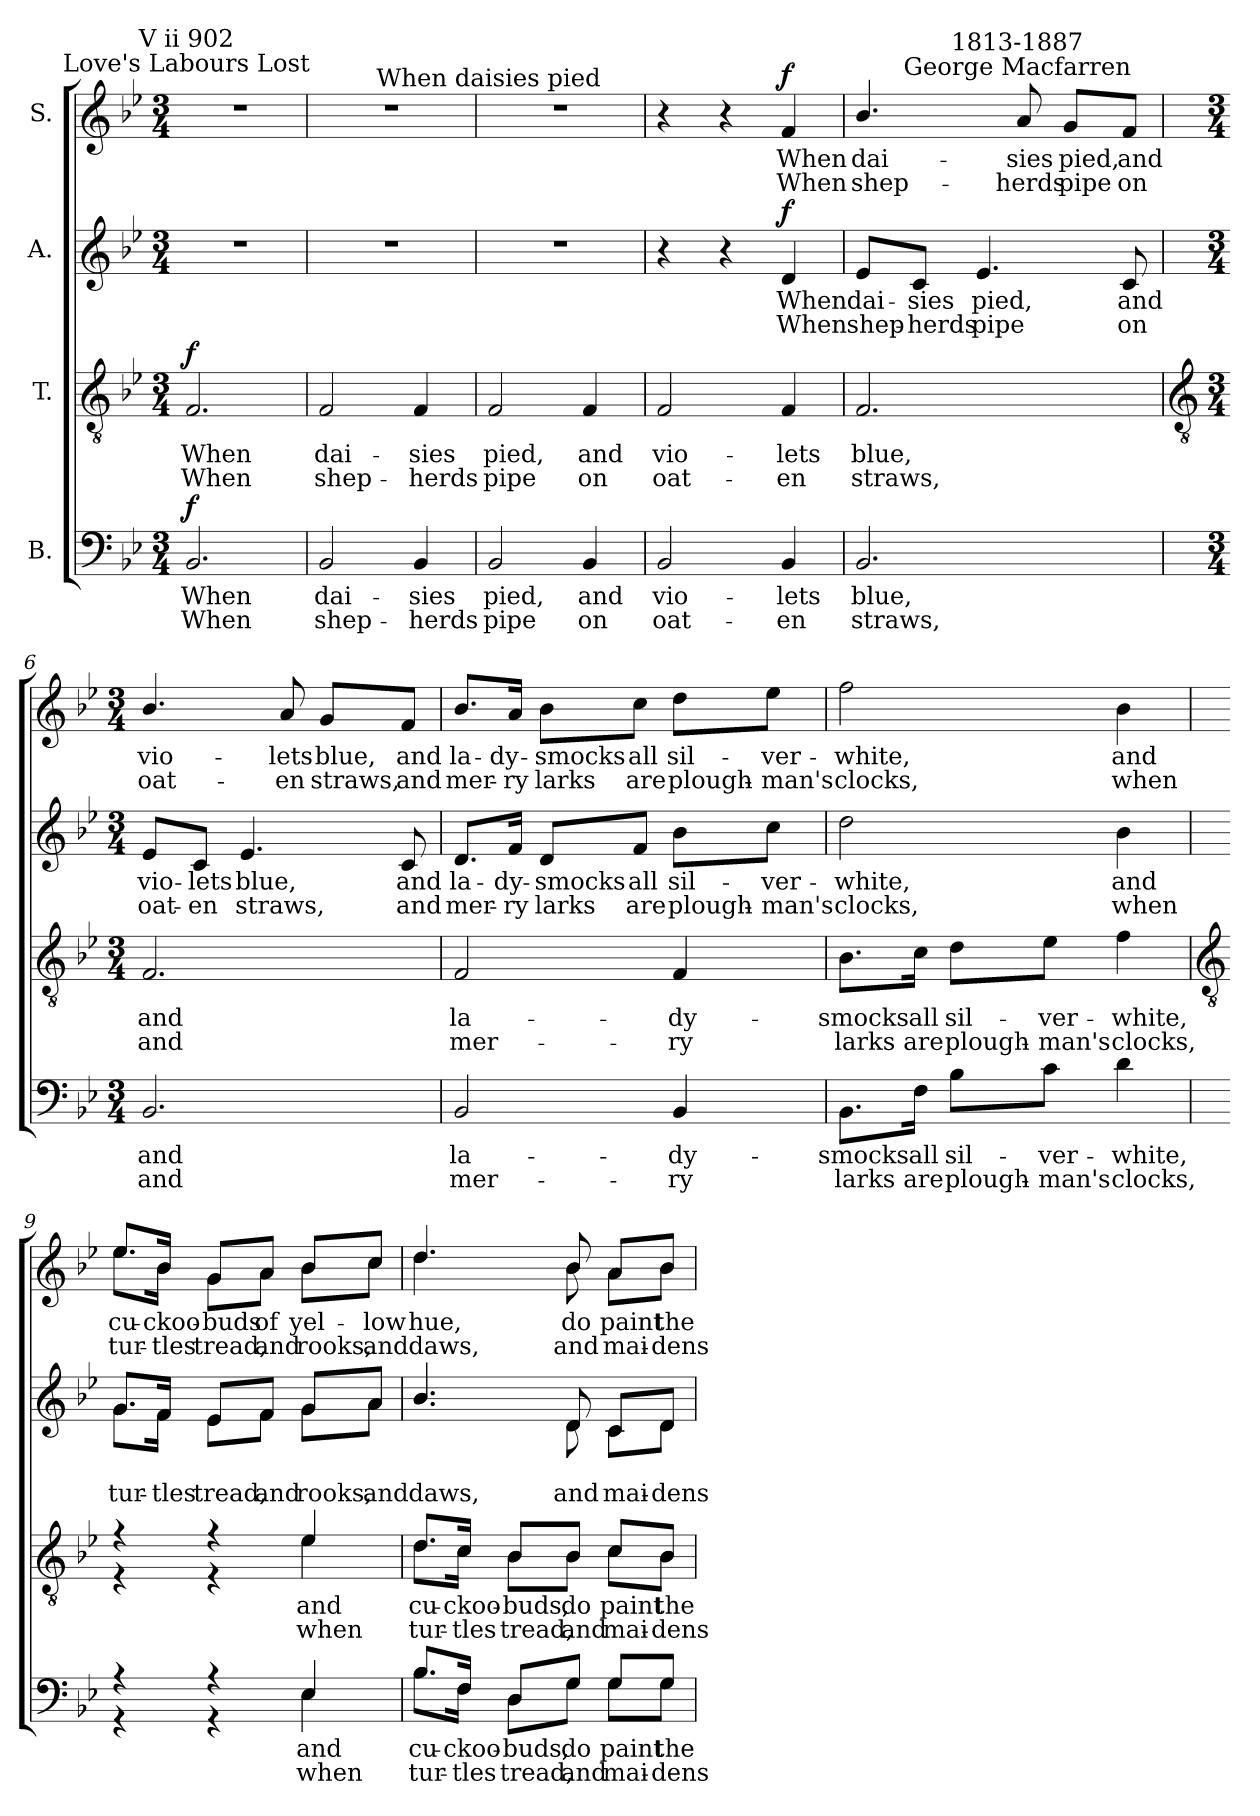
**kern	**text	**text	**dynam	**kern	**text	**text	**dynam	**kern	**text	**text	**dynam	**kern	**text	**text	**dynam
*part4	*part4	*part4	*part4	*part3	*part3	*part3	*part3	*part2	*part2	*part2	*part2	*part1	*part1	*part1	*part1
*staff4	*staff4	*staff4	*staff4	*staff3	*staff3	*staff3	*staff3	*staff2	*staff2	*staff2	*staff2	*staff1	*staff1	*staff1	*staff1
*I"B.	*	*	*	*I"T.	*	*	*	*I"A.	*	*	*	*I"S.	*	*	*
*clefF4	*	*	*	*clefGv2	*	*	*	*clefG2	*	*	*	*clefG2	*	*	*
*k[b-e-]	*	*	*	*k[b-e-]	*	*	*	*k[b-e-]	*	*	*	*k[b-e-]	*	*	*
*B-:	*	*	*	*B-:	*	*	*	*B-:	*	*	*	*B-:	*	*	*
*M3/4	*	*	*	*M3/4	*	*	*	*M3/4	*	*	*	*M3/4	*	*	*
=1	=1	=1	=1	=1	=1	=1	=1	=1	=1	=1	=1	=1	=1	=1	=1
!	!	!	!	!	!	!	!	!	!	!	!	!LO:TX:a:cj:t=Love's Labours Lost	!	!	!
!	!	!	!	!	!	!	!	!	!	!	!	!LO:TX:a:cj:t=V ii 902	!	!	!
!	!LO:LY:b	!LO:LY:b	!LO:DY:b	!	!LO:LY:b	!LO:LY:b	!LO:DY:a	!LO:N:vis=1	!	!	!	!LO:N:vis=1	!	!	!
2.BB-	When	When	f	2.F	When	When	f	2.r	.	.	.	2.r	.	.	.
=2	=2	=2	=2	=2	=2	=2	=2	=2	=2	=2	=2	=2	=2	=2	=2
!	!LO:LY:b	!LO:LY:b	!	!	!LO:LY:b	!LO:LY:b	!	!LO:N:vis=1	!	!	!	!LO:N:vis=1	!	!	!
2BB-	dai-	-shep-	.	2F	dai-	-shep-	.	2.r	.	.	.	2.r	.	.	.
!	!LO:LY:b	!LO:LY:b	!	!	!LO:LY:b	!LO:LY:b	!	!	!	!	!	!	!	!	!
4BB-	-sies	herds	.	4F	-sies	herds	.	.	.	.	.	.	.	.	.
=3	=3	=3	=3	=3	=3	=3	=3	=3	=3	=3	=3	=3	=3	=3	=3
!	!	!	!	!	!	!	!	!	!	!	!	!LO:TX:a:cj:t=When daisies pied	!	!	!
!	!LO:LY:b	!LO:LY:b	!	!	!LO:LY:b	!LO:LY:b	!	!LO:N:vis=1	!	!	!	!LO:N:vis=1	!	!	!
2BB-	pied,	pipe	.	2F	pied,	pipe	.	2.r	.	.	.	2.r	.	.	.
!	!LO:LY:b	!LO:LY:b	!	!	!LO:LY:b	!LO:LY:b	!	!	!	!	!	!	!	!	!
4BB-	and	on	.	4F	and	on	.	.	.	.	.	.	.	.	.
=4	=4	=4	=4	=4	=4	=4	=4	=4	=4	=4	=4	=4	=4	=4	=4
!	!LO:LY:b	!LO:LY:b	!	!	!LO:LY:b	!LO:LY:b	!	!	!	!	!	!	!	!	!
2BB-	vio-	-oat-	.	2F	vio-	-oat-	.	4r	.	.	.	4r	.	.	.
.	.	.	.	.	.	.	.	4r	.	.	.	4r	.	.	.
!	!LO:LY:b	!LO:LY:b	!	!	!LO:LY:b	!LO:LY:b	!	!	!LO:LY:b	!LO:LY:b	!LO:DY:b	!	!LO:LY:b	!LO:LY:b	!LO:DY:a
4BB-	-lets	en	.	4F	-lets	en	.	4d	When	When	f	4f	When	When	f
=5	=5	=5	=5	=5	=5	=5	=5	=5	=5	=5	=5	=5	=5	=5	=5
!	!LO:LY:b	!LO:LY:b	!	!	!LO:LY:b	!LO:LY:b	!	!	!LO:LY:b	!LO:LY:b	!	!	!LO:LY:b	!LO:LY:b	!
2.BB-	blue,	straws,	.	2.F	blue,	straws,	.	8e-L	dai-	-shep-	.	4.b-/	dai-	-shep-	.
!	!	!	!	!	!	!	!	!	!LO:LY:b	!LO:LY:b	!	!	!	!	!
.	.	.	.	.	.	.	.	8cJ	-sies	herds	.	.	.	.	.
!	!	!	!	!	!	!	!	!	!LO:LY:b	!LO:LY:b	!	!	!	!	!
.	.	.	.	.	.	.	.	4.e-	pied,	pipe	.	.	.	.	.
!	!	!	!	!	!	!	!	!	!	!	!	!LO:TX:a:cj:t=George Macfarren	!	!	!
!	!	!	!	!	!	!	!	!	!	!	!	!LO:TX:a:cj:t=1813-1887	!	!	!
!	!	!	!	!	!	!	!	!	!	!	!	!	!LO:LY:b	!LO:LY:b	!
.	.	.	.	.	.	.	.	.	.	.	.	8a	-sies	herds	.
!	!	!	!	!	!	!	!	!	!	!	!	!	!LO:LY:b	!LO:LY:b	!
.	.	.	.	.	.	.	.	.	.	.	.	8gL	pied,	pipe	.
!	!	!	!	!	!	!	!	!	!LO:LY:b	!LO:LY:b	!	!	!LO:LY:b	!LO:LY:b	!
.	.	.	.	.	.	.	.	8c	and	on	.	8fJ	and	on	.
!!LO:LB:g=z
=6	=6	=6	=6	=6	=6	=6	=6	=6	=6	=6	=6	=6	=6	=6	=6
*	*	*	*	*clefGv2	*	*	*	*	*	*	*	*	*	*	*
*M3/4	*	*	*	*M3/4	*	*	*	*M3/4	*	*	*	*M3/4	*	*	*
!	!LO:LY:b	!LO:LY:b	!	!	!LO:LY:b	!LO:LY:b	!	!	!LO:LY:b	!LO:LY:b	!	!	!LO:LY:b	!LO:LY:b	!
2.BB-	and	and	.	2.F	and	and	.	8e-L	vio-	-oat-	.	4.b-/	vio-	-oat-	.
!	!	!	!	!	!	!	!	!	!LO:LY:b	!LO:LY:b	!	!	!	!	!
.	.	.	.	.	.	.	.	8cJ	-lets	en	.	.	.	.	.
!	!	!	!	!	!	!	!	!	!LO:LY:b	!LO:LY:b	!	!	!	!	!
.	.	.	.	.	.	.	.	4.e-	blue,	straws,	.	.	.	.	.
!	!	!	!	!	!	!	!	!	!	!	!	!	!LO:LY:b	!LO:LY:b	!
.	.	.	.	.	.	.	.	.	.	.	.	8a	-lets	en	.
!	!	!	!	!	!	!	!	!	!	!	!	!	!LO:LY:b	!LO:LY:b	!
.	.	.	.	.	.	.	.	.	.	.	.	8gL	blue,	straws,	.
!	!	!	!	!	!	!	!	!	!LO:LY:b	!LO:LY:b	!	!	!LO:LY:b	!LO:LY:b	!
.	.	.	.	.	.	.	.	8c	and	and	.	8fJ	and	and	.
=7	=7	=7	=7	=7	=7	=7	=7	=7	=7	=7	=7	=7	=7	=7	=7
!	!LO:LY:b	!LO:LY:b	!	!	!LO:LY:b	!LO:LY:b	!	!	!LO:LY:b	!LO:LY:b	!	!	!LO:LY:b	!LO:LY:b	!
2BB-	la-	-mer-	.	2F	la-	-mer-	.	8.dL	la-	-mer-	.	8.b-L	la-	-mer-	.
!	!	!	!	!	!	!	!	!	!LO:LY:b	!LO:LY:b	!	!	!LO:LY:b	!LO:LY:b	!
.	.	.	.	.	.	.	.	16fJ	-dy-	-ry	.	16aJ	-dy-	-ry	.
!	!	!	!	!	!	!	!	!	!LO:LY:b	!LO:LY:b	!	!	!LO:LY:b	!LO:LY:b	!
.	.	.	.	.	.	.	.	8dL	smocks	larks	.	8b-L	smocks	larks	.
!	!	!	!	!	!	!	!	!	!LO:LY:b	!LO:LY:b	!	!	!LO:LY:b	!LO:LY:b	!
.	.	.	.	.	.	.	.	8fJ	all	are	.	8ccJ	all	are	.
!	!LO:LY:b	!LO:LY:b	!	!	!LO:LY:b	!LO:LY:b	!	!	!LO:LY:b	!LO:LY:b	!	!	!LO:LY:b	!LO:LY:b	!
4BB-	-dy-	-ry	.	4F	-dy-	-ry	.	8b-L	sil-	-plough-	.	8ddL	sil-	-plough-	.
!	!	!	!	!	!	!	!	!	!LO:LY:b	!LO:LY:b	!	!	!LO:LY:b	!LO:LY:b	!
.	.	.	.	.	.	.	.	8ccJ	-ver-	-man's	.	8ee-J	-ver-	-man's	.
=8	=8	=8	=8	=8	=8	=8	=8	=8	=8	=8	=8	=8	=8	=8	=8
!	!LO:LY:b	!LO:LY:b	!	!	!LO:LY:b	!LO:LY:b	!	!	!LO:LY:b	!LO:LY:b	!	!	!LO:LY:b	!LO:LY:b	!
8.BB-L	smocks	larks	.	8.B-L	smocks	larks	.	2dd	white,	clocks,	.	2ff	white,	clocks,	.
!	!LO:LY:b	!LO:LY:b	!	!	!LO:LY:b	!LO:LY:b	!	!	!	!	!	!	!	!	!
16FJ	all	are	.	16cJ	all	are	.	.	.	.	.	.	.	.	.
!	!LO:LY:b	!LO:LY:b	!	!	!LO:LY:b	!LO:LY:b	!	!	!	!	!	!	!	!	!
8B-L	sil-	-plough-	.	8dL	sil-	-plough-	.	.	.	.	.	.	.	.	.
!	!LO:LY:b	!LO:LY:b	!	!	!LO:LY:b	!LO:LY:b	!	!	!	!	!	!	!	!	!
8cJ	-ver-	-man's	.	8e-J	-ver-	-man's	.	.	.	.	.	.	.	.	.
!	!LO:LY:b	!LO:LY:b	!	!	!LO:LY:b	!LO:LY:b	!	!	!LO:LY:b	!LO:LY:b	!	!	!LO:LY:b	!LO:LY:b	!
4d	white,	clocks,	.	4f	white,	clocks,	.	4b-	and	when	.	4b-	and	when	.
!!LO:LB:g=z
=9	=9	=9	=9	=9	=9	=9	=9	=9	=9	=9	=9	=9	=9	=9	=9
*	*	*	*	*clefGv2	*	*	*	*	*	*	*	*	*	*	*
*^	*	*	*	*^	*	*	*	*	*	*	*	*	*	*	*
!	!	!	!	!	!	!	!	!	!	!	!LO:LY:b	!LO:LY:b	!	!	!	!	!
*	*	*	*	*	*	*	*	*	*	*^	*	*	*	*	*	*	*
!	!	!	!	!	!	!	!	!	!	!	!	!	!LO:LY:b	!	!	!LO:LY:b	!LO:LY:b	!
*	*	*	*	*	*	*	*	*	*	*	*	*	*	*	*^	*	*	*
!	!	!	!	!	!	!	!	!	!	!	!	!	!	!	!	!	!LO:LY:b	!LO:LY:b	!
4r	4r	.	.	.	4r	4r	.	.	.	8.gL	8.gL	.	tur-	.	8.ee-L	8.ee-L	cu-	-tur-	.
!	!	!	!	!	!	!	!	!	!	!	!	!LO:LY:b	!LO:LY:b	!	!	!	!	!	!
!	!	!	!	!	!	!	!	!	!	!	!	!	!LO:LY:b	!	!	!	!LO:LY:b	!LO:LY:b	!
!	!	!	!	!	!	!	!	!	!	!	!	!	!	!	!	!	!LO:LY:b	!LO:LY:b	!
.	.	.	.	.	.	.	.	.	.	16fJ	16fJ	.	-tles	.	16b-J	16b-J	-ckoo-	-tles	.
!	!	!	!	!	!	!	!	!	!	!	!	!LO:LY:b	!LO:LY:b	!	!	!	!	!	!
!	!	!	!	!	!	!	!	!	!	!	!	!	!LO:LY:b	!	!	!	!LO:LY:b	!LO:LY:b	!
!	!	!	!	!	!	!	!	!	!	!	!	!	!	!	!	!	!LO:LY:b	!LO:LY:b	!
4r	4r	.	.	.	4r	4r	.	.	.	8e-L	8e-L	.	tread,	.	8gL	8gL	buds	tread,	.
!	!	!	!	!	!	!	!	!	!	!	!	!LO:LY:b	!LO:LY:b	!	!	!	!	!	!
!	!	!	!	!	!	!	!	!	!	!	!	!	!LO:LY:b	!	!	!	!LO:LY:b	!LO:LY:b	!
!	!	!	!	!	!	!	!	!	!	!	!	!	!	!	!	!	!LO:LY:b	!LO:LY:b	!
.	.	.	.	.	.	.	.	.	.	8fJ	8fJ	.	and	.	8aJ	8aJ	of	and	.
!	!	!LO:LY:b	!LO:LY:b	!	!	!	!	!	!	!	!	!	!	!	!	!	!	!	!
!	!	!LO:LY:b	!LO:LY:b	!	!	!	!LO:LY:b	!LO:LY:b	!	!	!	!	!	!	!	!	!	!	!
!	!	!	!	!	!	!	!LO:LY:b	!LO:LY:b	!	!	!	!LO:LY:b	!LO:LY:b	!	!	!	!	!	!
!	!	!	!	!	!	!	!	!	!	!	!	!	!LO:LY:b	!	!	!	!LO:LY:b	!LO:LY:b	!
!	!	!	!	!	!	!	!	!	!	!	!	!	!	!	!	!	!LO:LY:b	!LO:LY:b	!
4E-	4E-	and	when	.	4e-	4e-	and	when	.	8gL	8gL	.	rooks,	.	8b-L	8b-L	yel-	-rooks,	.
!	!	!	!	!	!	!	!	!	!	!	!	!LO:LY:b	!LO:LY:b	!	!	!	!	!	!
!	!	!	!	!	!	!	!	!	!	!	!	!	!LO:LY:b	!	!	!	!LO:LY:b	!LO:LY:b	!
!	!	!	!	!	!	!	!	!	!	!	!	!	!	!	!	!	!LO:LY:b	!LO:LY:b	!
.	.	.	.	.	.	.	.	.	.	8aJ	8aJ	.	and	.	8ccJ	8ccJ	low	and	.
=10	=10	=10	=10	=10	=10	=10	=10	=10	=10	=10	=10	=10	=10	=10	=10	=10	=10	=10	=10
!	!	!LO:LY:b	!LO:LY:b	!	!	!	!	!	!	!	!	!	!	!	!	!	!	!	!
!	!	!LO:LY:b	!LO:LY:b	!	!	!	!LO:LY:b	!LO:LY:b	!	!	!	!	!	!	!	!	!	!	!
!	!	!	!	!	!	!	!LO:LY:b	!LO:LY:b	!	!	!	!LO:LY:b	!LO:LY:b	!	!	!	!	!	!
!	!	!	!	!	!	!	!	!	!	!	!	!	!LO:LY:b	!	!	!	!LO:LY:b	!LO:LY:b	!
!	!	!	!	!	!	!	!	!	!	!	!	!	!	!	!	!	!LO:LY:b	!LO:LY:b	!
8.B-L	8.B-L	cu-	-tur-	.	8.dL	8.dL	cu-	-tur-	.	4.b-/	4.b-/	.	daws,	.	4.dd	4.dd	hue,	daws,	.
!	!	!LO:LY:b	!LO:LY:b	!	!	!	!	!	!	!	!	!	!	!	!	!	!	!	!
!	!	!LO:LY:b	!LO:LY:b	!	!	!	!LO:LY:b	!LO:LY:b	!	!	!	!	!	!	!	!	!	!	!
!	!	!	!	!	!	!	!LO:LY:b	!LO:LY:b	!	!	!	!	!	!	!	!	!	!	!
16FJ	16FJ	-ckoo-	-tles	.	16cJ	16cJ	-ckoo-	-tles	.	.	.	.	.	.	.	.	.	.	.
!	!	!LO:LY:b	!LO:LY:b	!	!	!	!	!	!	!	!	!	!	!	!	!	!	!	!
!	!	!LO:LY:b	!LO:LY:b	!	!	!	!LO:LY:b	!LO:LY:b	!	!	!	!	!	!	!	!	!	!	!
!	!	!	!	!	!	!	!LO:LY:b	!LO:LY:b	!	!	!	!	!	!	!	!	!	!	!
8DL	8DL	buds,	tread,	.	8B-L	8B-L	buds,	tread,	.	.	.	.	.	.	.	.	.	.	.
!	!	!LO:LY:b	!LO:LY:b	!	!	!	!	!	!	!	!	!	!	!	!	!	!	!	!
!	!	!LO:LY:b	!LO:LY:b	!	!	!	!LO:LY:b	!LO:LY:b	!	!	!	!	!	!	!	!	!	!	!
!	!	!	!	!	!	!	!LO:LY:b	!LO:LY:b	!	!	!	!LO:LY:b	!LO:LY:b	!	!	!	!	!	!
!	!	!	!	!	!	!	!	!	!	!	!	!	!LO:LY:b	!	!	!	!LO:LY:b	!LO:LY:b	!
!	!	!	!	!	!	!	!	!	!	!	!	!	!	!	!	!	!LO:LY:b	!LO:LY:b	!
8GJ	8GJ	do	and	.	8B-J	8B-J	do	and	.	8d	8d	.	and	.	8b-	8b-	do	and	.
!	!	!LO:LY:b	!LO:LY:b	!	!	!	!	!	!	!	!	!	!	!	!	!	!	!	!
!	!	!LO:LY:b	!LO:LY:b	!	!	!	!LO:LY:b	!LO:LY:b	!	!	!	!	!	!	!	!	!	!	!
!	!	!	!	!	!	!	!LO:LY:b	!LO:LY:b	!	!	!	!LO:LY:b	!LO:LY:b	!	!	!	!	!	!
!	!	!	!	!	!	!	!	!	!	!	!	!	!LO:LY:b	!	!	!	!LO:LY:b	!LO:LY:b	!
!	!	!	!	!	!	!	!	!	!	!	!	!	!	!	!	!	!LO:LY:b	!LO:LY:b	!
8GL	8GL	paint	mai-	.	8cL	8cL	paint	mai-	.	8cL	8cL	.	mai-	.	8aL	8aL	paint	mai-	.
!	!	!LO:LY:b	!LO:LY:b	!	!	!	!	!	!	!	!	!	!	!	!	!	!	!	!
!	!	!LO:LY:b	!LO:LY:b	!	!	!	!LO:LY:b	!LO:LY:b	!	!	!	!	!	!	!	!	!	!	!
!	!	!	!	!	!	!	!LO:LY:b	!LO:LY:b	!	!	!	!LO:LY:b	!LO:LY:b	!	!	!	!	!	!
!	!	!	!	!	!	!	!	!	!	!	!	!	!LO:LY:b	!	!	!	!LO:LY:b	!LO:LY:b	!
!	!	!	!	!	!	!	!	!	!	!	!	!	!	!	!	!	!LO:LY:b	!LO:LY:b	!
8GJ	8GJ	-the	dens	.	8B-J	8B-J	-the	dens	.	8dJ	8dJ	.	-dens	.	8b-J	8b-J	-the	dens	.
*v	*v	*	*	*	*	*	*	*	*	*v	*v	*	*	*	*v	*v	*	*	*
*	*	*	*	*v	*v	*	*	*	*	*	*	*	*	*	*	*
=	=	=	=	=	=	=	=	=	=	=	=	=	=	=	=
*-	*-	*-	*-	*-	*-	*-	*-	*-	*-	*-	*-	*-	*-	*-	*-
